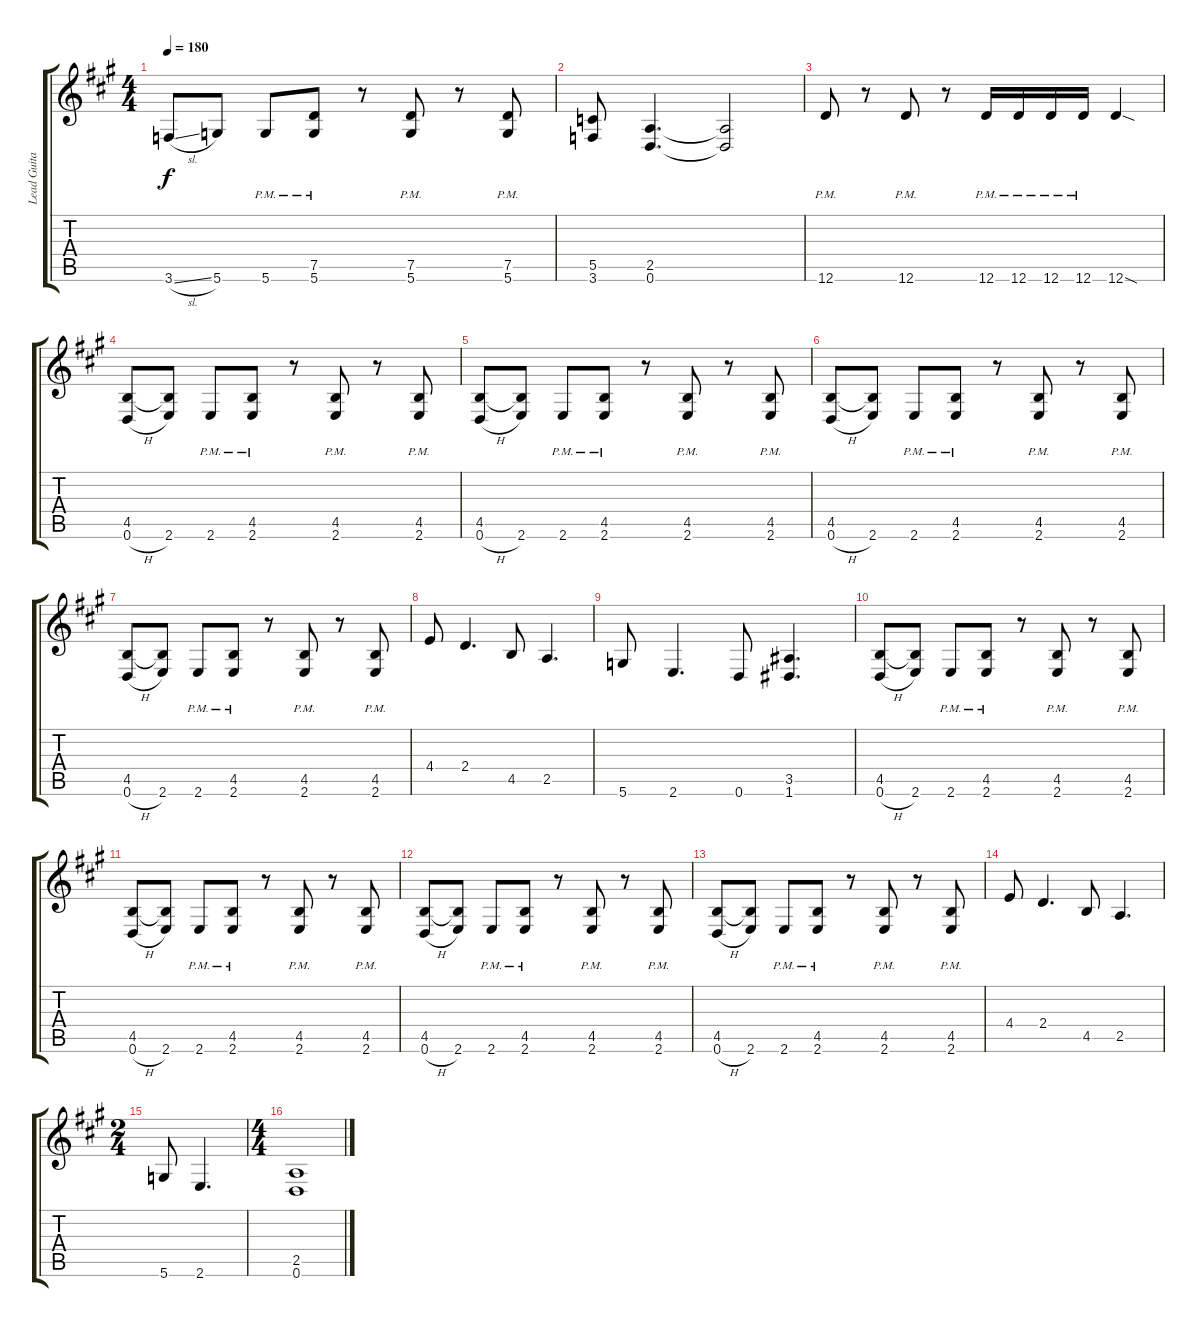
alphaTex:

\track ("Lead Guitar" "Lead Guita") {instrument overdrivenguitar}
\staff {score tabs}
\tuning (D4 A3 F3 C3 G2 D2) {hide}
\ts (4 4)
\tempo 180
\clef g2
\ks f#minor
3.6{sl}.8{dy f} 5.6.8 5.6{pm}.8 (7.5{pm} 5.6{pm}).8 r.8 (7.5{pm} 5.6{pm}).8 r.8 (7.5{pm} 5.6{pm}).8 |
(5.5 3.6).8 (2.5 0.6).4{d} (2.5{t} 0.6{t}).2 |
12.6{pm}.8 r.8 12.6{pm}.8 r.8 12.6{pm}.16 12.6{pm}.16 12.6{pm}.16 12.6{pm}.16 12.6{sod}.4 |
(4.5 0.6{h}).8 (4.5{t} 2.6).8 2.6{pm}.8 (4.5{pm} 2.6{pm}).8 r.8 (4.5{pm} 2.6{pm}).8 r.8 (4.5{pm} 2.6{pm}).8 |
(4.5 0.6{h}).8 (4.5{t} 2.6).8 2.6{pm}.8 (4.5{pm} 2.6{pm}).8 r.8 (4.5{pm} 2.6{pm}).8 r.8 (4.5{pm} 2.6{pm}).8 |
(4.5 0.6{h}).8 (4.5{t} 2.6).8 2.6{pm}.8 (4.5{pm} 2.6{pm}).8 r.8 (4.5{pm} 2.6{pm}).8 r.8 (4.5{pm} 2.6{pm}).8 |
(4.5 0.6{h}).8 (4.5{t} 2.6).8 2.6{pm}.8 (4.5{pm} 2.6{pm}).8 r.8 (4.5{pm} 2.6{pm}).8 r.8 (4.5{pm} 2.6{pm}).8 |
4.4.8 2.4.4{d} 4.5.8 2.5.4{d} |
5.6.8 2.6.4{d} 0.6.8 (3.5 1.6).4{d} |
(4.5 0.6{h}).8 (4.5{t} 2.6).8 2.6{pm}.8 (4.5{pm} 2.6{pm}).8 r.8 (4.5{pm} 2.6{pm}).8 r.8 (4.5{pm} 2.6{pm}).8 |
(4.5 0.6{h}).8 (4.5{t} 2.6).8 2.6{pm}.8 (4.5{pm} 2.6{pm}).8 r.8 (4.5{pm} 2.6{pm}).8 r.8 (4.5{pm} 2.6{pm}).8 |
(4.5 0.6{h}).8 (4.5{t} 2.6).8 2.6{pm}.8 (4.5{pm} 2.6{pm}).8 r.8 (4.5{pm} 2.6{pm}).8 r.8 (4.5{pm} 2.6{pm}).8 |
(4.5 0.6{h}).8 (4.5{t} 2.6).8 2.6{pm}.8 (4.5{pm} 2.6{pm}).8 r.8 (4.5{pm} 2.6{pm}).8 r.8 (4.5{pm} 2.6{pm}).8 |
4.4.8 2.4.4{d} 4.5.8 2.5.4{d} |
\ts (2 4)
5.6.8 2.6.4{d} |
\ts (4 4)
(2.5 0.6).1
